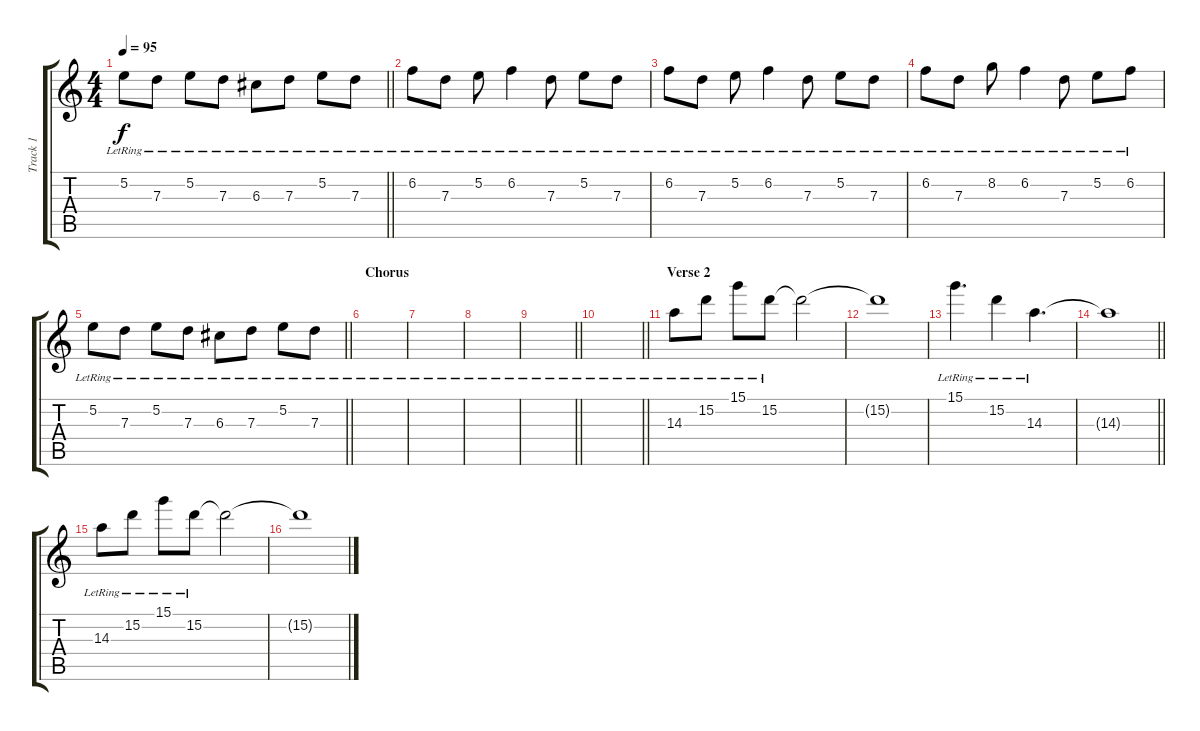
\track ("Track 1" "Track 1") {instrument acousticguitarsteel}
\staff {score tabs}
\tuning (E4 B3 G3 D3 A2 E2) {hide}
\ts (4 4)
\tempo 95
\clef g2
\barLineRight lightlight
\ks c
5.2{lr}.8{dy f} 7.3{lr}.8 5.2{lr}.8 7.3{lr}.8 6.3{lr}.8 7.3{lr}.8 5.2{lr}.8 7.3{lr}.8 |
6.2{lr}.8 7.3{lr}.8 5.2{lr}.8 6.2{lr}.4 7.3{lr}.8 5.2{lr}.8 7.3{lr}.8 |
6.2{lr}.8 7.3{lr}.8 5.2{lr}.8 6.2{lr}.4 7.3{lr}.8 5.2{lr}.8 7.3{lr}.8 |
6.2{lr}.8 7.3{lr}.8 8.2{lr}.8 6.2{lr}.4 7.3{lr}.8 5.2{lr}.8 6.2{lr}.8 |
\barLineRight lightlight
5.2{lr}.8 7.3{lr}.8 5.2{lr}.8 7.3{lr}.8 6.3{lr}.8 7.3{lr}.8 5.2{lr}.8 7.3{lr}.8 |
\section ("" "Chorus")
|
|
|
\barLineRight lightlight
|
\barLineRight lightlight
|
\section ("" "Verse 2")
14.3{lr}.8 15.2{lr}.8 15.1{lr}.8 15.2{lr}.8 15.2{t}.2 |
15.2{t}.1 |
15.1{lr}.4{d} 15.2{lr}.4 14.3{lr}.4{d} |
\barLineRight lightlight
14.3{t}.1 |
14.3{lr}.8 15.2{lr}.8 15.1{lr}.8 15.2{lr}.8 15.2{t}.2 |
15.2{t}.1
